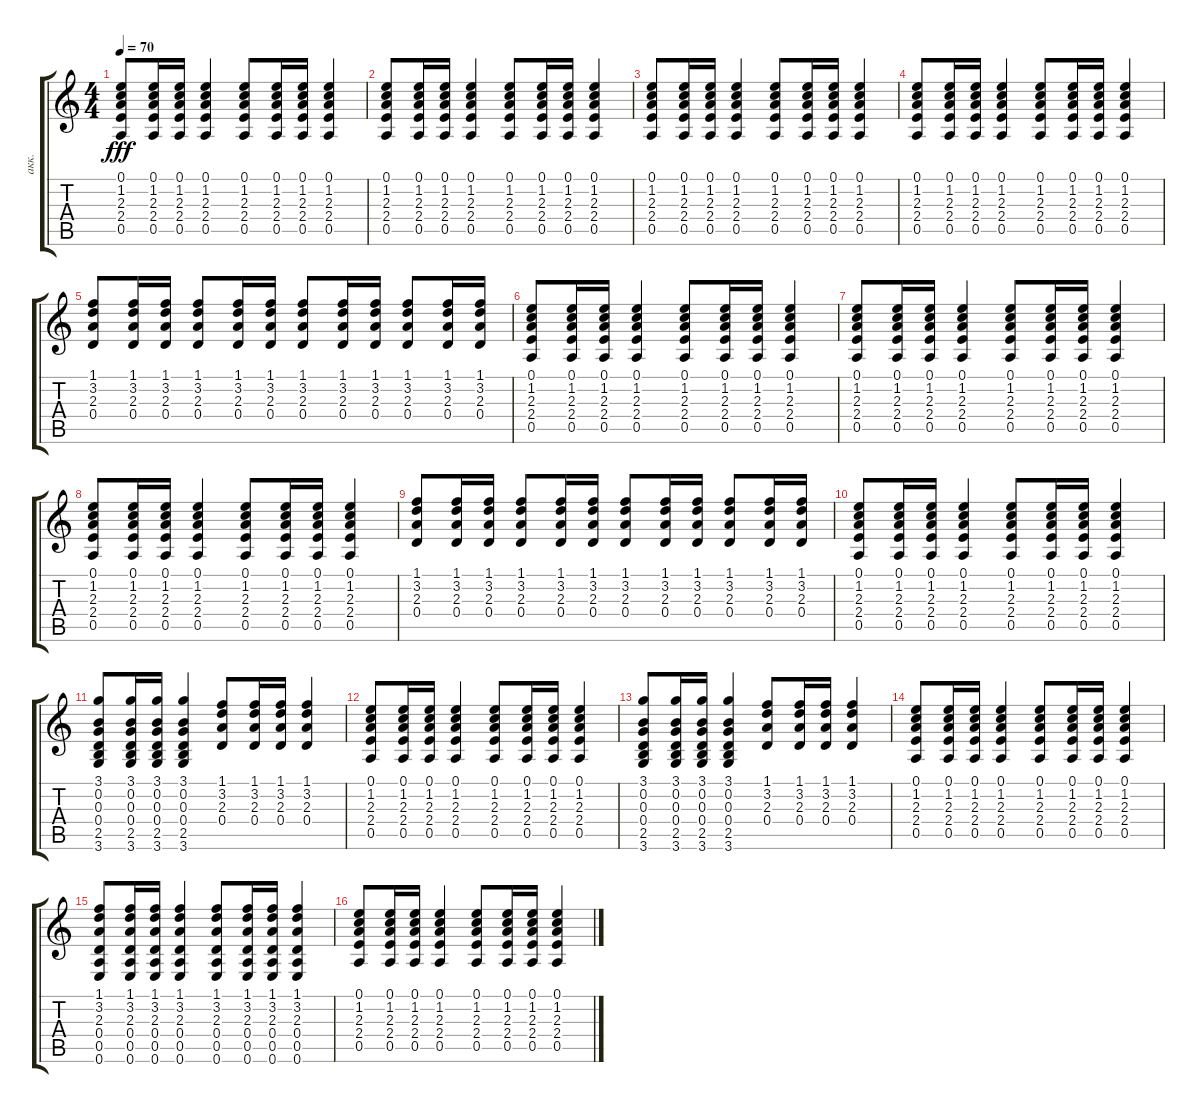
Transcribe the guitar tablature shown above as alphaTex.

\track ("акк." "акк.") {instrument acousticguitarsteel}
\staff {score tabs}
\tuning (E4 B3 G3 D3 A2 E2) {hide}
\ts (4 4)
\tempo 70
\clef g2
\ks c
(0.1 1.2 2.3 2.4 0.5).8{dy fff} (0.1 1.2 2.3 2.4 0.5).16 (0.1 1.2 2.3 2.4 0.5).16 (0.1 1.2 2.3 2.4 0.5).4 (0.1 1.2 2.3 2.4 0.5).8 (0.1 1.2 2.3 2.4 0.5).16 (0.1 1.2 2.3 2.4 0.5).16 (0.1 1.2 2.3 2.4 0.5).4 |
(0.1 1.2 2.3 2.4 0.5).8 (0.1 1.2 2.3 2.4 0.5).16 (0.1 1.2 2.3 2.4 0.5).16 (0.1 1.2 2.3 2.4 0.5).4 (0.1 1.2 2.3 2.4 0.5).8 (0.1 1.2 2.3 2.4 0.5).16 (0.1 1.2 2.3 2.4 0.5).16 (0.1 1.2 2.3 2.4 0.5).4 |
(0.1 1.2 2.3 2.4 0.5).8 (0.1 1.2 2.3 2.4 0.5).16 (0.1 1.2 2.3 2.4 0.5).16 (0.1 1.2 2.3 2.4 0.5).4 (0.1 1.2 2.3 2.4 0.5).8 (0.1 1.2 2.3 2.4 0.5).16 (0.1 1.2 2.3 2.4 0.5).16 (0.1 1.2 2.3 2.4 0.5).4 |
(0.1 1.2 2.3 2.4 0.5).8 (0.1 1.2 2.3 2.4 0.5).16 (0.1 1.2 2.3 2.4 0.5).16 (0.1 1.2 2.3 2.4 0.5).4 (0.1 1.2 2.3 2.4 0.5).8 (0.1 1.2 2.3 2.4 0.5).16 (0.1 1.2 2.3 2.4 0.5).16 (0.1 1.2 2.3 2.4 0.5).4 |
(1.1 3.2 2.3 0.4).8 (1.1 3.2 2.3 0.4).16 (1.1 3.2 2.3 0.4).16 (1.1 3.2 2.3 0.4).8 (1.1 3.2 2.3 0.4).16 (1.1 3.2 2.3 0.4).16 (1.1 3.2 2.3 0.4).8 (1.1 3.2 2.3 0.4).16 (1.1 3.2 2.3 0.4).16 (1.1 3.2 2.3 0.4).8 (1.1 3.2 2.3 0.4).16 (1.1 3.2 2.3 0.4).16 |
(0.1 1.2 2.3 2.4 0.5).8 (0.1 1.2 2.3 2.4 0.5).16 (0.1 1.2 2.3 2.4 0.5).16 (0.1 1.2 2.3 2.4 0.5).4 (0.1 1.2 2.3 2.4 0.5).8 (0.1 1.2 2.3 2.4 0.5).16 (0.1 1.2 2.3 2.4 0.5).16 (0.1 1.2 2.3 2.4 0.5).4 |
(0.1 1.2 2.3 2.4 0.5).8 (0.1 1.2 2.3 2.4 0.5).16 (0.1 1.2 2.3 2.4 0.5).16 (0.1 1.2 2.3 2.4 0.5).4 (0.1 1.2 2.3 2.4 0.5).8 (0.1 1.2 2.3 2.4 0.5).16 (0.1 1.2 2.3 2.4 0.5).16 (0.1 1.2 2.3 2.4 0.5).4 |
(0.1 1.2 2.3 2.4 0.5).8 (0.1 1.2 2.3 2.4 0.5).16 (0.1 1.2 2.3 2.4 0.5).16 (0.1 1.2 2.3 2.4 0.5).4 (0.1 1.2 2.3 2.4 0.5).8 (0.1 1.2 2.3 2.4 0.5).16 (0.1 1.2 2.3 2.4 0.5).16 (0.1 1.2 2.3 2.4 0.5).4 |
(1.1 3.2 2.3 0.4).8 (1.1 3.2 2.3 0.4).16 (1.1 3.2 2.3 0.4).16 (1.1 3.2 2.3 0.4).8 (1.1 3.2 2.3 0.4).16 (1.1 3.2 2.3 0.4).16 (1.1 3.2 2.3 0.4).8 (1.1 3.2 2.3 0.4).16 (1.1 3.2 2.3 0.4).16 (1.1 3.2 2.3 0.4).8 (1.1 3.2 2.3 0.4).16 (1.1 3.2 2.3 0.4).16 |
(0.1 1.2 2.3 2.4 0.5).8 (0.1 1.2 2.3 2.4 0.5).16 (0.1 1.2 2.3 2.4 0.5).16 (0.1 1.2 2.3 2.4 0.5).4 (0.1 1.2 2.3 2.4 0.5).8 (0.1 1.2 2.3 2.4 0.5).16 (0.1 1.2 2.3 2.4 0.5).16 (0.1 1.2 2.3 2.4 0.5).4 |
(3.1 0.2 0.3 0.4 2.5 3.6).8 (3.1 0.2 0.3 0.4 2.5 3.6).16 (3.1 0.2 0.3 0.4 2.5 3.6).16 (3.1 0.2 0.3 0.4 2.5 3.6).4 (1.1 3.2 2.3 0.4).8 (1.1 3.2 2.3 0.4).16 (1.1 3.2 2.3 0.4).16 (1.1 3.2 2.3 0.4).4 |
(0.1 1.2 2.3 2.4 0.5).8 (0.1 1.2 2.3 2.4 0.5).16 (0.1 1.2 2.3 2.4 0.5).16 (0.1 1.2 2.3 2.4 0.5).4 (0.1 1.2 2.3 2.4 0.5).8 (0.1 1.2 2.3 2.4 0.5).16 (0.1 1.2 2.3 2.4 0.5).16 (0.1 1.2 2.3 2.4 0.5).4 |
(3.1 0.2 0.3 0.4 2.5 3.6).8 (3.1 0.2 0.3 0.4 2.5 3.6).16 (3.1 0.2 0.3 0.4 2.5 3.6).16 (3.1 0.2 0.3 0.4 2.5 3.6).4 (1.1 3.2 2.3 0.4).8 (1.1 3.2 2.3 0.4).16 (1.1 3.2 2.3 0.4).16 (1.1 3.2 2.3 0.4).4 |
(0.1 1.2 2.3 2.4 0.5).8 (0.1 1.2 2.3 2.4 0.5).16 (0.1 1.2 2.3 2.4 0.5).16 (0.1 1.2 2.3 2.4 0.5).4 (0.1 1.2 2.3 2.4 0.5).8 (0.1 1.2 2.3 2.4 0.5).16 (0.1 1.2 2.3 2.4 0.5).16 (0.1 1.2 2.3 2.4 0.5).4 |
(1.1 3.2 2.3 0.4 0.5 0.6).8 (1.1 3.2 2.3 0.4 0.5 0.6).16 (1.1 3.2 2.3 0.4 0.5 0.6).16 (1.1 3.2 2.3 0.4 0.5 0.6).4 (1.1 3.2 2.3 0.4 0.5 0.6).8 (1.1 3.2 2.3 0.4 0.5 0.6).16 (1.1 3.2 2.3 0.4 0.5 0.6).16 (1.1 3.2 2.3 0.4 0.5 0.6).4 |
(0.1 1.2 2.3 2.4 0.5).8 (0.1 1.2 2.3 2.4 0.5).16 (0.1 1.2 2.3 2.4 0.5).16 (0.1 1.2 2.3 2.4 0.5).4 (0.1 1.2 2.3 2.4 0.5).8 (0.1 1.2 2.3 2.4 0.5).16 (0.1 1.2 2.3 2.4 0.5).16 (0.1 1.2 2.3 2.4 0.5).4
